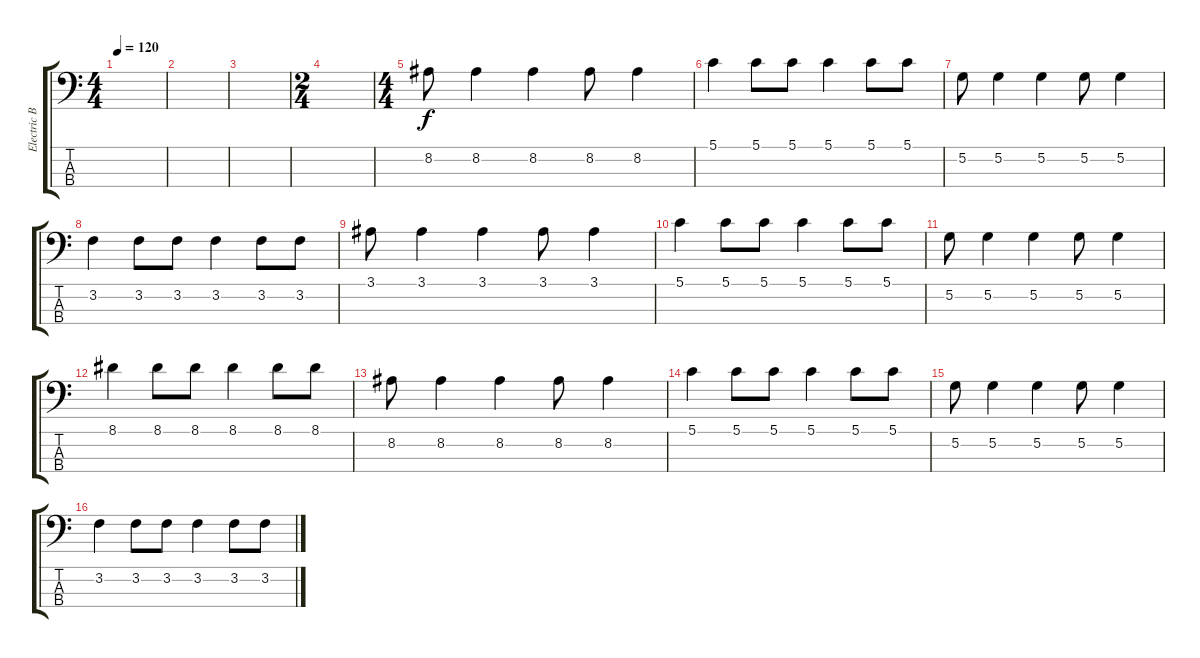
\track ("Electric Bass ( Pick )" "Electric B") {instrument electricbasspick}
\staff {score tabs}
\tuning (G2 D2 A1 E1) {hide}
\ts (4 4)
\tempo 120
\clef f4
\ks c
|
|
|
\ts (2 4)
|
\ts (4 4)
8.2.8 8.2.4 8.2.4 8.2.8 8.2.4 |
5.1.4 5.1.8 5.1.8 5.1.4 5.1.8 5.1.8 |
5.2.8 5.2.4 5.2.4 5.2.8 5.2.4 |
3.2.4 3.2.8 3.2.8 3.2.4 3.2.8 3.2.8 |
3.1.8 3.1.4 3.1.4 3.1.8 3.1.4 |
5.1.4 5.1.8 5.1.8 5.1.4 5.1.8 5.1.8 |
5.2.8 5.2.4 5.2.4 5.2.8 5.2.4 |
8.1.4 8.1.8 8.1.8 8.1.4 8.1.8 8.1.8 |
8.2.8 8.2.4 8.2.4 8.2.8 8.2.4 |
5.1.4 5.1.8 5.1.8 5.1.4 5.1.8 5.1.8 |
5.2.8 5.2.4 5.2.4 5.2.8 5.2.4 |
3.2.4 3.2.8 3.2.8 3.2.4 3.2.8 3.2.8
